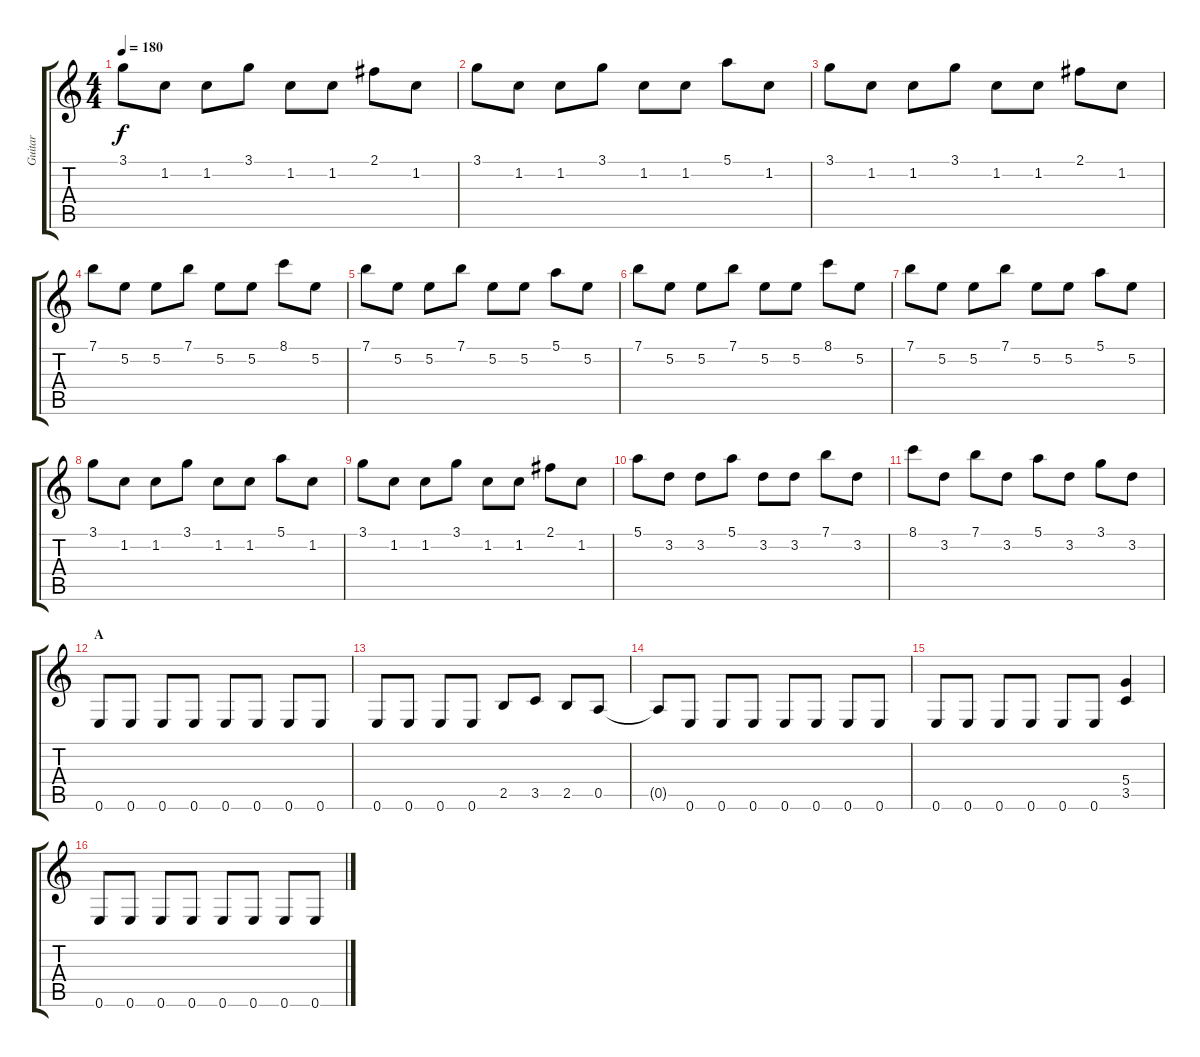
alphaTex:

\track ("Guitar" "Guitar") {instrument distortionguitar}
\staff {score tabs}
\tuning (E4 B3 G3 D3 A2 E2) {hide}
\ts (4 4)
\tempo 180
\clef g2
\ks c
3.1.8{dy f} 1.2.8 1.2.8 3.1.8 1.2.8 1.2.8 2.1.8 1.2.8 |
3.1.8 1.2.8 1.2.8 3.1.8 1.2.8 1.2.8 5.1.8 1.2.8 |
3.1.8 1.2.8 1.2.8 3.1.8 1.2.8 1.2.8 2.1.8 1.2.8 |
7.1.8 5.2.8 5.2.8 7.1.8 5.2.8 5.2.8 8.1.8 5.2.8 |
7.1.8 5.2.8 5.2.8 7.1.8 5.2.8 5.2.8 5.1.8 5.2.8 |
7.1.8 5.2.8 5.2.8 7.1.8 5.2.8 5.2.8 8.1.8 5.2.8 |
7.1.8 5.2.8 5.2.8 7.1.8 5.2.8 5.2.8 5.1.8 5.2.8 |
3.1.8 1.2.8 1.2.8 3.1.8 1.2.8 1.2.8 5.1.8 1.2.8 |
3.1.8 1.2.8 1.2.8 3.1.8 1.2.8 1.2.8 2.1.8 1.2.8 |
5.1.8 3.2.8 3.2.8 5.1.8 3.2.8 3.2.8 7.1.8 3.2.8 |
8.1.8 3.2.8 7.1.8 3.2.8 5.1.8 3.2.8 3.1.8 3.2.8 |
\section ("" "A")
0.6.8{instrument distortionguitar} 0.6.8 0.6.8 0.6.8 0.6.8 0.6.8 0.6.8 0.6.8 |
0.6.8 0.6.8 0.6.8 0.6.8 2.5.8 3.5.8 2.5.8 0.5.8 |
0.5{t}.8 0.6.8 0.6.8 0.6.8 0.6.8 0.6.8 0.6.8 0.6.8 |
0.6.8 0.6.8 0.6.8 0.6.8 0.6.8 0.6.8 (5.4 3.5).4 |
0.6.8 0.6.8 0.6.8 0.6.8 0.6.8 0.6.8 0.6.8 0.6.8
